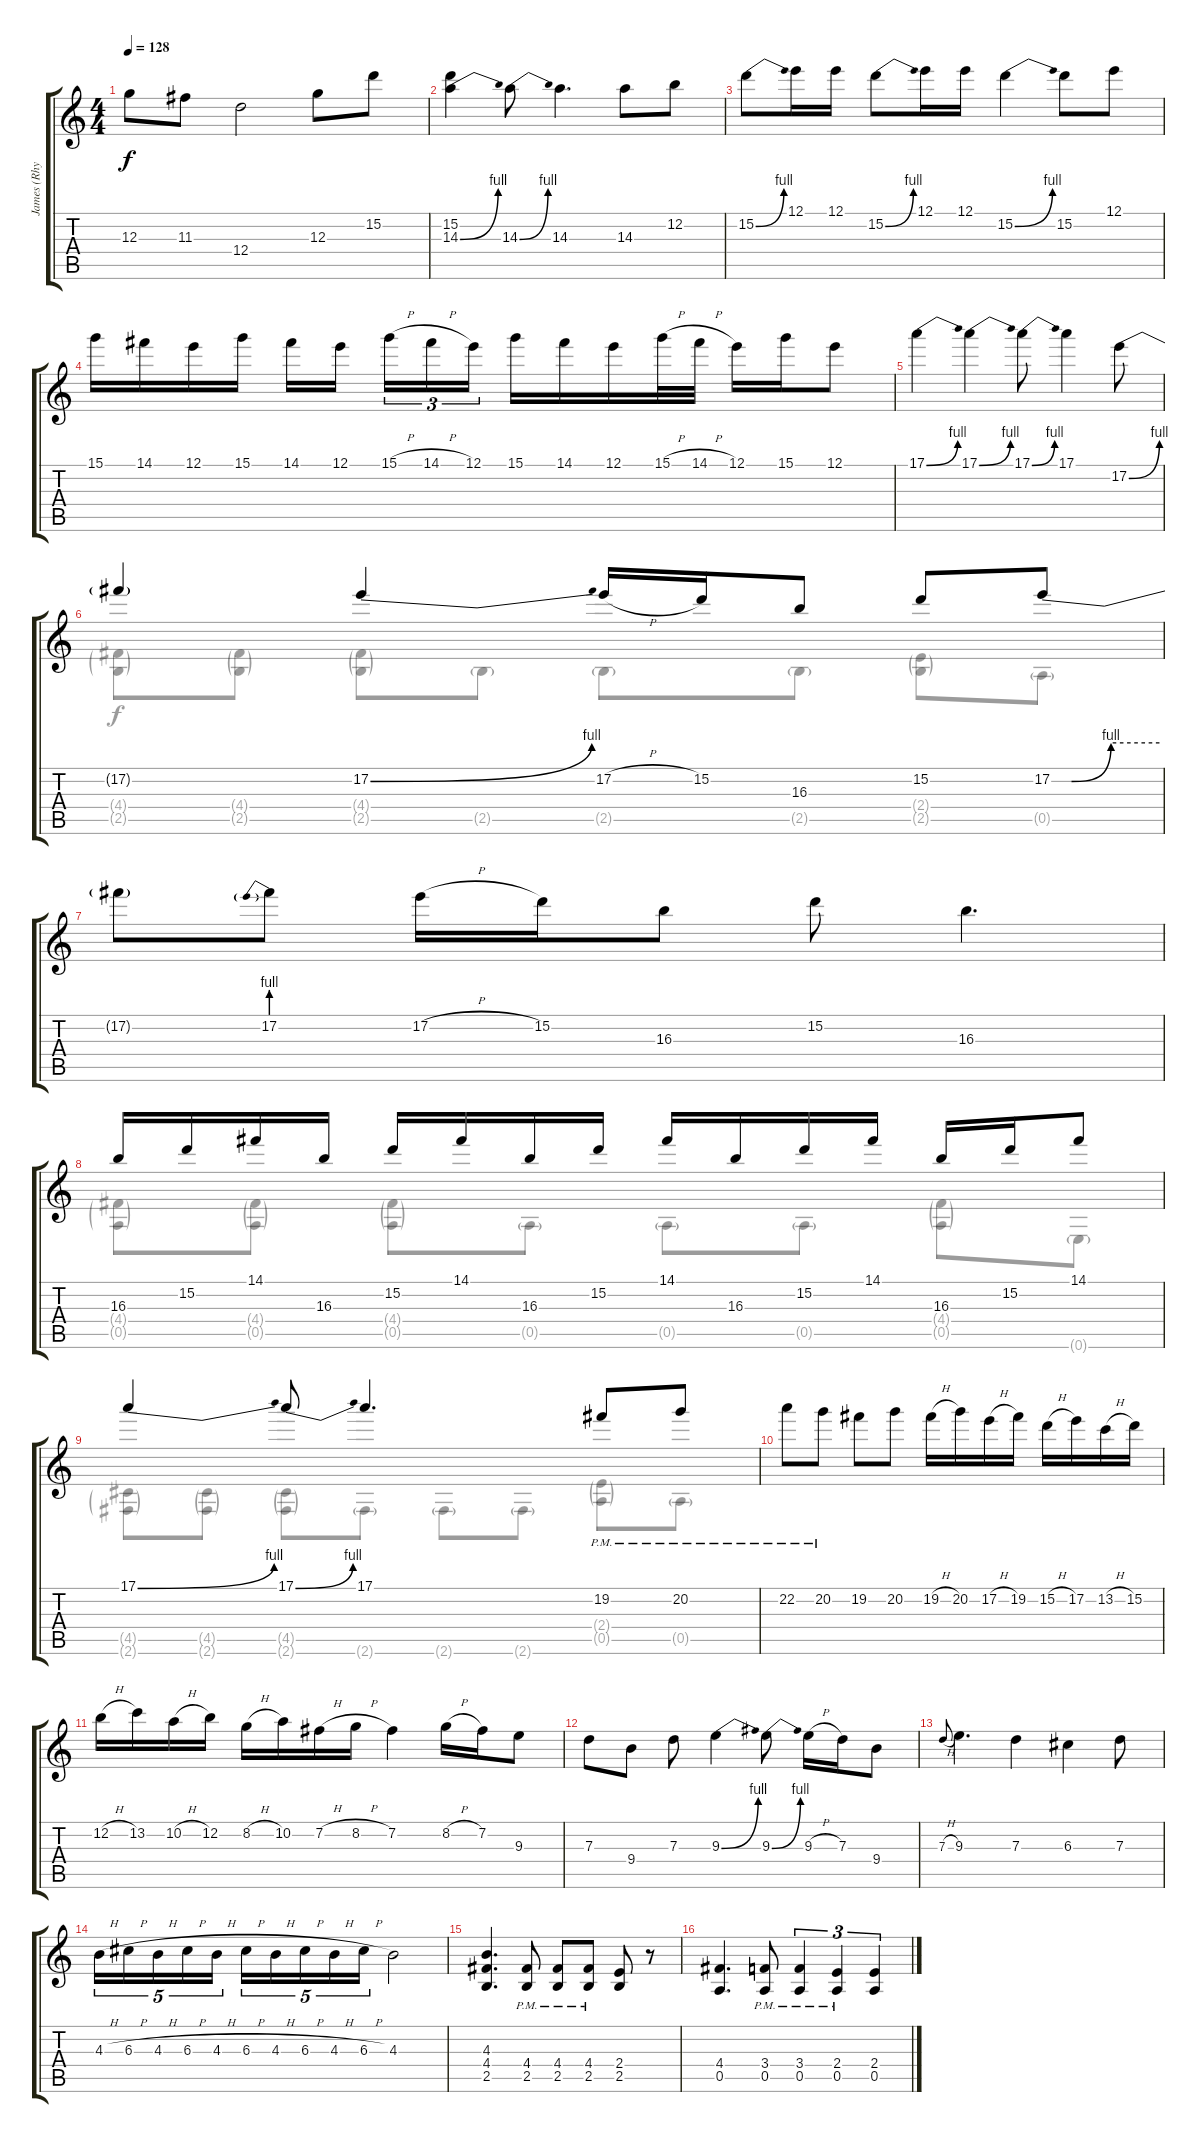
\track ("James (Rhythm Guitar)" "James (Rhy") {instrument distortionguitar}
\staff {score tabs}
\tuning (E4 B3 G3 D3 A2 E2) {hide}
\voice
\ts (4 4)
\tempo 128
\clef g2
\ks c
12.3{t}.8{dy f} 11.3.8 12.4.2 12.3.8 15.2.8 |
(15.2 14.3{be (bend 0 0 60 4)}).4 14.3{be (bend 0 0 60 4)}.8 14.3.4{d} 14.3.8 12.2.8 |
15.2{be (bend 0 0 60 4)}.8 12.1.16 12.1.16 15.2{be (bend 0 0 60 4)}.8 12.1.16 12.1.16 15.2{be (bend 0 0 60 4)}.4 15.2.8 12.1.8 |
15.1.16 14.1.16 12.1.16 15.1.16 14.1.16 12.1.16{beam splitsecondary} 15.1{h}.16{tu (3 2)} 14.1{h}.16{tu (3 2)} 12.1.16{tu (3 2)} 15.1.16 14.1.16 12.1.16 15.1{h}.32 14.1{h}.32 12.1.16 15.1.16 12.1.8 |
17.1{be (bend 0 0 60 4)}.4 17.1{be (bend 0 0 60 4)}.4 17.1{be (bend 0 0 60 4)}.8 17.1.4 17.2{be (bend 0 0 60 4)}.8 |
17.2{t}.4 17.2{be (bend 0 0 60 4)}.4 17.2{h}.16 15.2.16 16.3.8 15.2.8 17.2{be (custom 0 0 11 0 33 4 60 4)}.8 |
17.2{t}.8 17.2{be (prebend 0 4 60 4)}.8 17.2{h}.16 15.2.16 16.3.8 15.2.8 16.3.4{d} |
16.3.16 15.2.16 14.1.16 16.3.16 15.2.16 14.1.16 16.3.16 15.2.16 14.1.16 16.3.16 15.2.16 14.1.16 16.3.16 15.2.16 14.1.8 |
17.1{be (bend 0 0 60 4)}.4 17.1{be (bend 0 0 60 4)}.8 17.1.4{d} 19.2{pm}.8 20.2{pm}.8 |
22.2{pm}.8 20.2{pm}.8 19.2.8 20.2.8 19.2{h}.16 20.2.16 17.2{h}.16 19.2.16 15.2{h}.16 17.2.16 13.2{h}.16 15.2.16 |
12.2{h}.16 13.2.16 10.2{h}.16 12.2.16 8.2{h}.16 10.2.16 7.2{h}.16 8.2{h}.16 7.2.4 8.2{h}.16 7.2.16 9.3.8 |
7.3.8 9.4.8 7.3.8 9.3{be (bend 0 0 60 4)}.4 9.3{be (bend 0 0 60 4)}.8 9.3{h}.16 7.3.16 9.4.8 |
7.3{h}.8{gr onbeat} 9.3.4{d} 7.3.4 6.3.4 7.3.8 |
4.3{h}.16{tu (5 4)} 6.3{h}.16{tu (5 4)} 4.3{h}.16{tu (5 4)} 6.3{h}.16{tu (5 4)} 4.3{h}.16{tu (5 4)} 6.3{h}.16{tu (5 4)} 4.3{h}.16{tu (5 4)} 6.3{h}.16{tu (5 4)} 4.3{h}.16{tu (5 4)} 6.3{h}.16{tu (5 4)} 4.3.2 |
(4.3 4.4 2.5).4{d} (4.4{pm} 2.5{pm}).8 (4.4{pm} 2.5{pm}).8 (4.4{pm} 2.5{pm}).8 (2.4 2.5).8 r.8 |
(4.4 0.5).4{d} (3.4{pm} 0.5{pm}).8 (3.4{pm} 0.5{pm}).4{tu (3 2)} (2.4{pm} 0.5{pm}).4{tu (3 2)} (2.4 0.5).4{tu (3 2)}
\voice
\clef g2
\ottava regular
\simile none
\ks c
|
|
|
|
|
(4.4{g} 2.5{g}).8 (4.4{g} 2.5{g}).8 (4.4{g} 2.5{g}).8 2.5{g}.8 2.5{g}.8 2.5{g}.8 (2.4{g} 2.5{g}).8 0.5{g}.8 |
|
(4.4{g} 0.5{g}).8 (4.4{g} 0.5{g}).8 (4.4{g} 0.5{g}).8 0.5{g}.8 0.5{g}.8 0.5{g}.8 (4.4{g} 0.5{g}).8 0.6{g}.8 |
(4.5{g} 2.6{g}).8 (4.5{g} 2.6{g}).8 (4.5{g} 2.6{g}).8 2.6{g}.8 2.6{g}.8 2.6{g}.8 (2.4{g} 0.5{g}).8 0.5{g}.8 |
|
|
|
|
|
|
